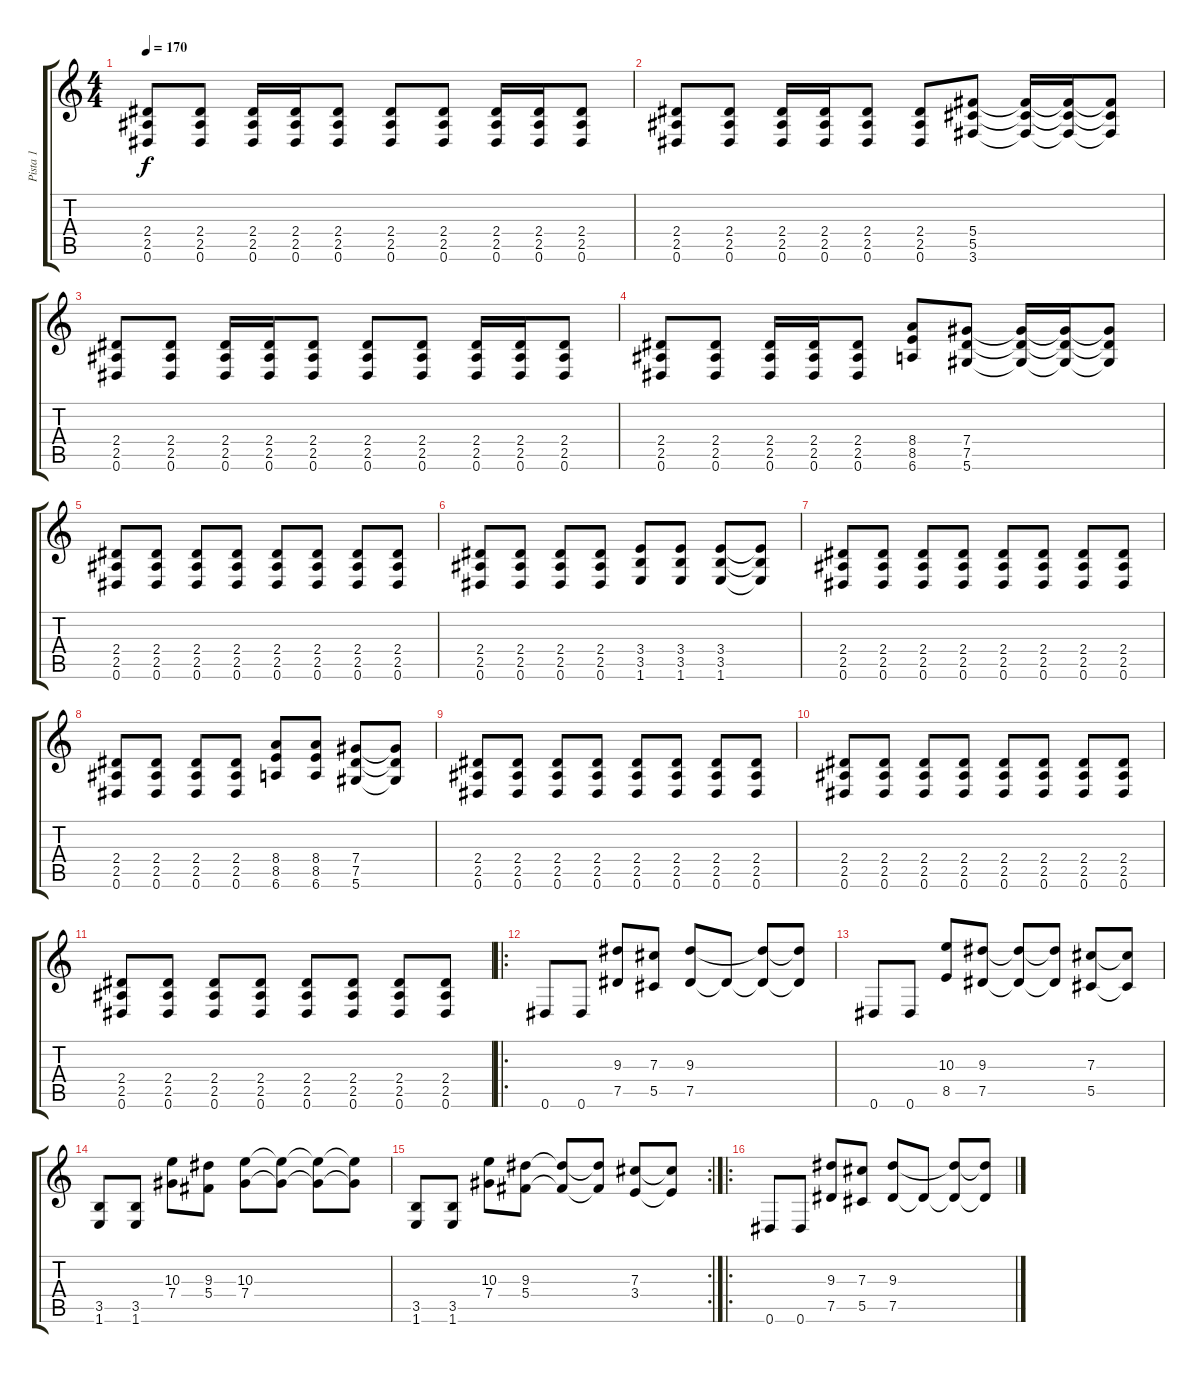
\track ("Pista 1" "Pista 1") {instrument distortionguitar}
\staff {score tabs}
\tuning (Eb4 Bb3 Gb3 Db3 Ab2 Eb2) {hide}
\ts (4 4)
\tempo 170
\clef g2
\ks c
(2.4 2.5 0.6).8{dy f} (2.4 2.5 0.6).8 (2.4 2.5 0.6).16 (2.4 2.5 0.6).16 (2.4 2.5 0.6).8 (2.4 2.5 0.6).8 (2.4 2.5 0.6).8 (2.4 2.5 0.6).16 (2.4 2.5 0.6).16 (2.4 2.5 0.6).8 |
(2.4 2.5 0.6).8 (2.4 2.5 0.6).8 (2.4 2.5 0.6).16 (2.4 2.5 0.6).16 (2.4 2.5 0.6).8 (2.4 2.5 0.6).8 (5.4 5.5 3.6).8 (5.4{t} 5.5{t} 3.6{t}).16 (5.4{t} 5.5{t} 3.6{t}).16 (5.4{t} 5.5{t} 3.6{t}).8 |
(2.4 2.5 0.6).8 (2.4 2.5 0.6).8 (2.4 2.5 0.6).16 (2.4 2.5 0.6).16 (2.4 2.5 0.6).8 (2.4 2.5 0.6).8 (2.4 2.5 0.6).8 (2.4 2.5 0.6).16 (2.4 2.5 0.6).16 (2.4 2.5 0.6).8 |
(2.4 2.5 0.6).8 (2.4 2.5 0.6).8 (2.4 2.5 0.6).16 (2.4 2.5 0.6).16 (2.4 2.5 0.6).8 (8.4 8.5 6.6).8 (7.4 7.5 5.6).8 (7.4{t} 7.5{t} 5.6{t}).16 (7.4{t} 7.5{t} 5.6{t}).16 (7.4{t} 7.5{t} 5.6{t}).8 |
(2.4 2.5 0.6).8 (2.4 2.5 0.6).8 (2.4 2.5 0.6).8 (2.4 2.5 0.6).8 (2.4 2.5 0.6).8 (2.4 2.5 0.6).8 (2.4 2.5 0.6).8 (2.4 2.5 0.6).8 |
(2.4 2.5 0.6).8 (2.4 2.5 0.6).8 (2.4 2.5 0.6).8 (2.4 2.5 0.6).8 (3.4 3.5 1.6).8 (3.4 3.5 1.6).8 (3.4 3.5 1.6).8 (3.4{t} 3.5{t} 1.6{t}).8 |
(2.4 2.5 0.6).8 (2.4 2.5 0.6).8 (2.4 2.5 0.6).8 (2.4 2.5 0.6).8 (2.4 2.5 0.6).8 (2.4 2.5 0.6).8 (2.4 2.5 0.6).8 (2.4 2.5 0.6).8 |
(2.4 2.5 0.6).8 (2.4 2.5 0.6).8 (2.4 2.5 0.6).8 (2.4 2.5 0.6).8 (8.4 8.5 6.6).8 (8.4 8.5 6.6).8 (7.4 7.5 5.6).8 (7.4{t} 7.5{t} 5.6{t}).8 |
(2.4 2.5 0.6).8 (2.4 2.5 0.6).8 (2.4 2.5 0.6).8 (2.4 2.5 0.6).8 (2.4 2.5 0.6).8 (2.4 2.5 0.6).8 (2.4 2.5 0.6).8 (2.4 2.5 0.6).8 |
(2.4 2.5 0.6).8 (2.4 2.5 0.6).8 (2.4 2.5 0.6).8 (2.4 2.5 0.6).8 (2.4 2.5 0.6).8 (2.4 2.5 0.6).8 (2.4 2.5 0.6).8 (2.4 2.5 0.6).8 |
(2.4 2.5 0.6).8 (2.4 2.5 0.6).8 (2.4 2.5 0.6).8 (2.4 2.5 0.6).8 (2.4 2.5 0.6).8 (2.4 2.5 0.6).8 (2.4 2.5 0.6).8 (2.4 2.5 0.6).8 |
\ro
0.6.8 0.6.8 (9.3 7.5).8 (7.3 5.5).8 (9.3 7.5).8 7.5{t}.8 (9.3{t} 7.5{t}).8 (9.3{t} 7.5{t}).8 |
0.6.8 0.6.8 (10.3 8.5).8 (9.3 7.5).8 (9.3{t} 7.5{t}).8 (9.3{t} 7.5{t}).8 (7.3 5.5).8 (7.3{t} 5.5{t}).8 |
(3.5 1.6).8 (3.5 1.6).8 (10.3 7.4).8 (9.3 5.4).8 (10.3 7.4).8 (10.3{t} 7.4{t}).8 (10.3{t} 7.4{t}).8 (10.3{t} 7.4{t}).8 |
\rc 2
(3.5 1.6).8 (3.5 1.6).8 (10.3 7.4).8 (9.3 5.4).8 (9.3{t} 5.4{t}).8 (9.3{t} 5.4{t}).8 (7.3 3.4).8 (7.3{t} 3.4{t}).8 |
\ro
0.6.8 0.6.8 (9.3 7.5).8 (7.3 5.5).8 (9.3 7.5).8 7.5{t}.8 (9.3{t} 7.5{t}).8 (9.3{t} 7.5{t}).8
